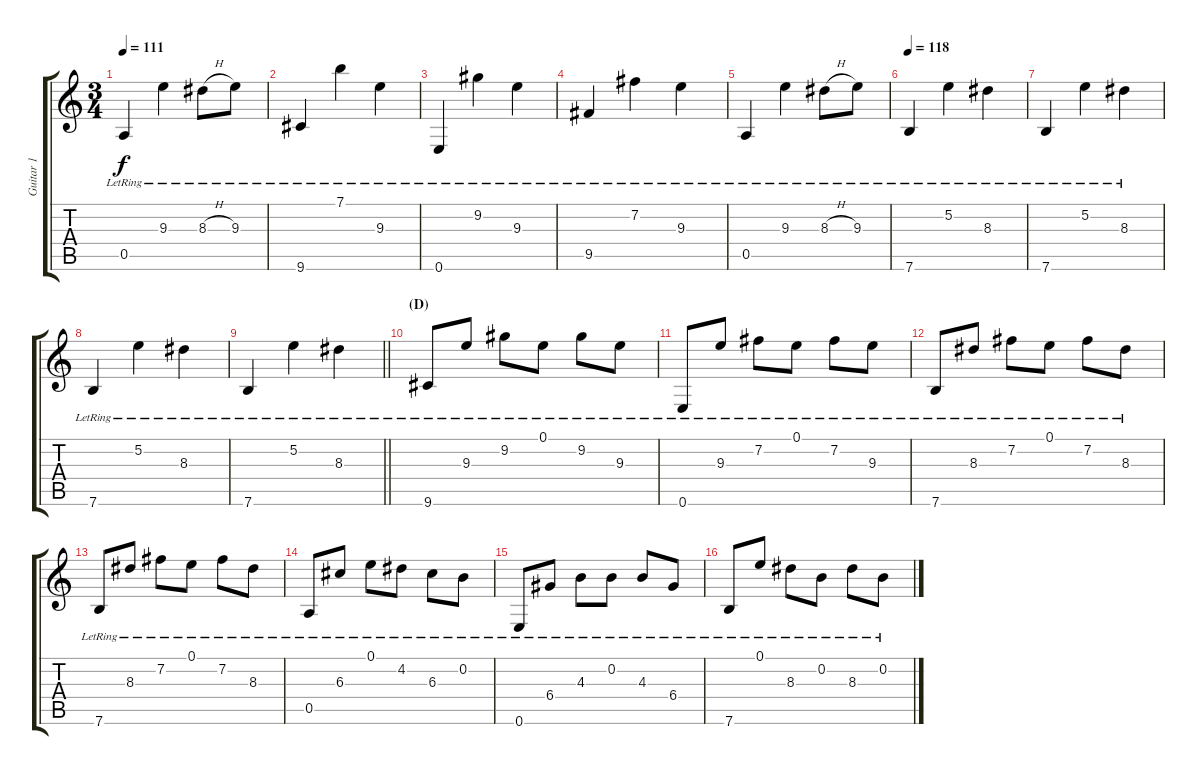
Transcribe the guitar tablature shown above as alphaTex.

\track ("Guitar 1" "Guitar 1") {instrument electricguitarjazz}
\staff {score tabs}
\tuning (E4 B3 G3 D3 A2 E2) {hide}
\ts (3 4)
\tempo 111
\clef g2
\ks c
0.5{lr}.4{dy f} 9.3{lr}.4 8.3{h lr}.8 9.3{lr}.8 |
9.6{lr}.4 7.1{lr}.4 9.3{lr}.4 |
0.6{lr}.4 9.2{lr}.4 9.3{lr}.4 |
9.5{lr}.4 7.2{lr}.4 9.3{lr}.4 |
0.5{lr}.4 9.3{lr}.4 8.3{h lr}.8 9.3{lr}.8 |
\tempo 118
7.6{lr}.4 5.2{lr}.4 8.3{lr}.4 |
7.6{lr}.4 5.2{lr}.4 8.3{lr}.4 |
7.6{lr}.4 5.2{lr}.4 8.3{lr}.4 |
\barLineRight lightlight
7.6{lr}.4 5.2{lr}.4 8.3{lr}.4 |
\section ("" "(D)")
9.6{lr}.8 9.3{lr}.8 9.2{lr}.8 0.1{lr}.8 9.2{lr}.8 9.3{lr}.8 |
0.6{lr}.8 9.3{lr}.8 7.2{lr}.8 0.1{lr}.8 7.2{lr}.8 9.3{lr}.8 |
7.6{lr}.8 8.3{lr}.8 7.2{lr}.8 0.1{lr}.8 7.2{lr}.8 8.3{lr}.8 |
7.6{lr}.8 8.3{lr}.8 7.2{lr}.8 0.1{lr}.8 7.2{lr}.8 8.3{lr}.8 |
0.5{lr}.8 6.3{lr}.8 0.1{lr}.8 4.2{lr}.8 6.3{lr}.8 0.2{lr}.8 |
0.6{lr}.8 6.4{lr}.8 4.3{lr}.8 0.2{lr}.8 4.3{lr}.8 6.4{lr}.8 |
7.6{lr}.8 0.1{lr}.8 8.3{lr}.8 0.2{lr}.8 8.3{lr}.8 0.2{lr}.8
